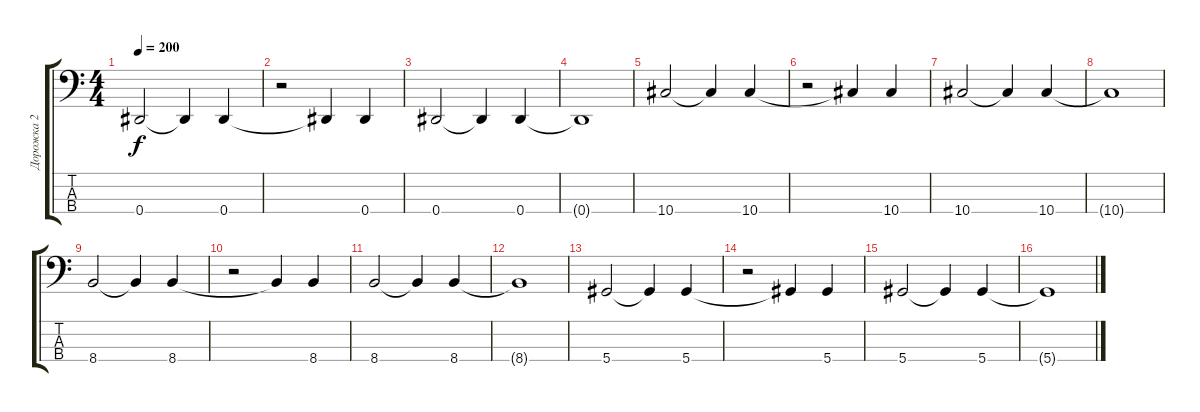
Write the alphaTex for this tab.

\track ("Дорожка 2" "Дорожка 2") {instrument synthbass2}
\staff {score tabs}
\tuning (Ab2 Eb2 Bb1 Eb1) {hide}
\ts (4 4)
\tempo 200
\clef f4
\ks c
0.4.2{dy f} 0.4{t}.4 0.4.4 |
r.2 0.4{t}.4 0.4.4 |
0.4.2 0.4{t}.4 0.4.4 |
0.4{t}.1 |
10.4.2 10.4{t}.4 10.4.4 |
r.2 10.4{t}.4 10.4.4 |
10.4.2 10.4{t}.4 10.4.4 |
10.4{t}.1 |
8.4.2 8.4{t}.4 8.4.4 |
r.2 8.4{t}.4 8.4.4 |
8.4.2 8.4{t}.4 8.4.4 |
8.4{t}.1 |
5.4.2 5.4{t}.4 5.4.4 |
r.2 5.4{t}.4 5.4.4 |
5.4.2 5.4{t}.4 5.4.4 |
5.4{t}.1
